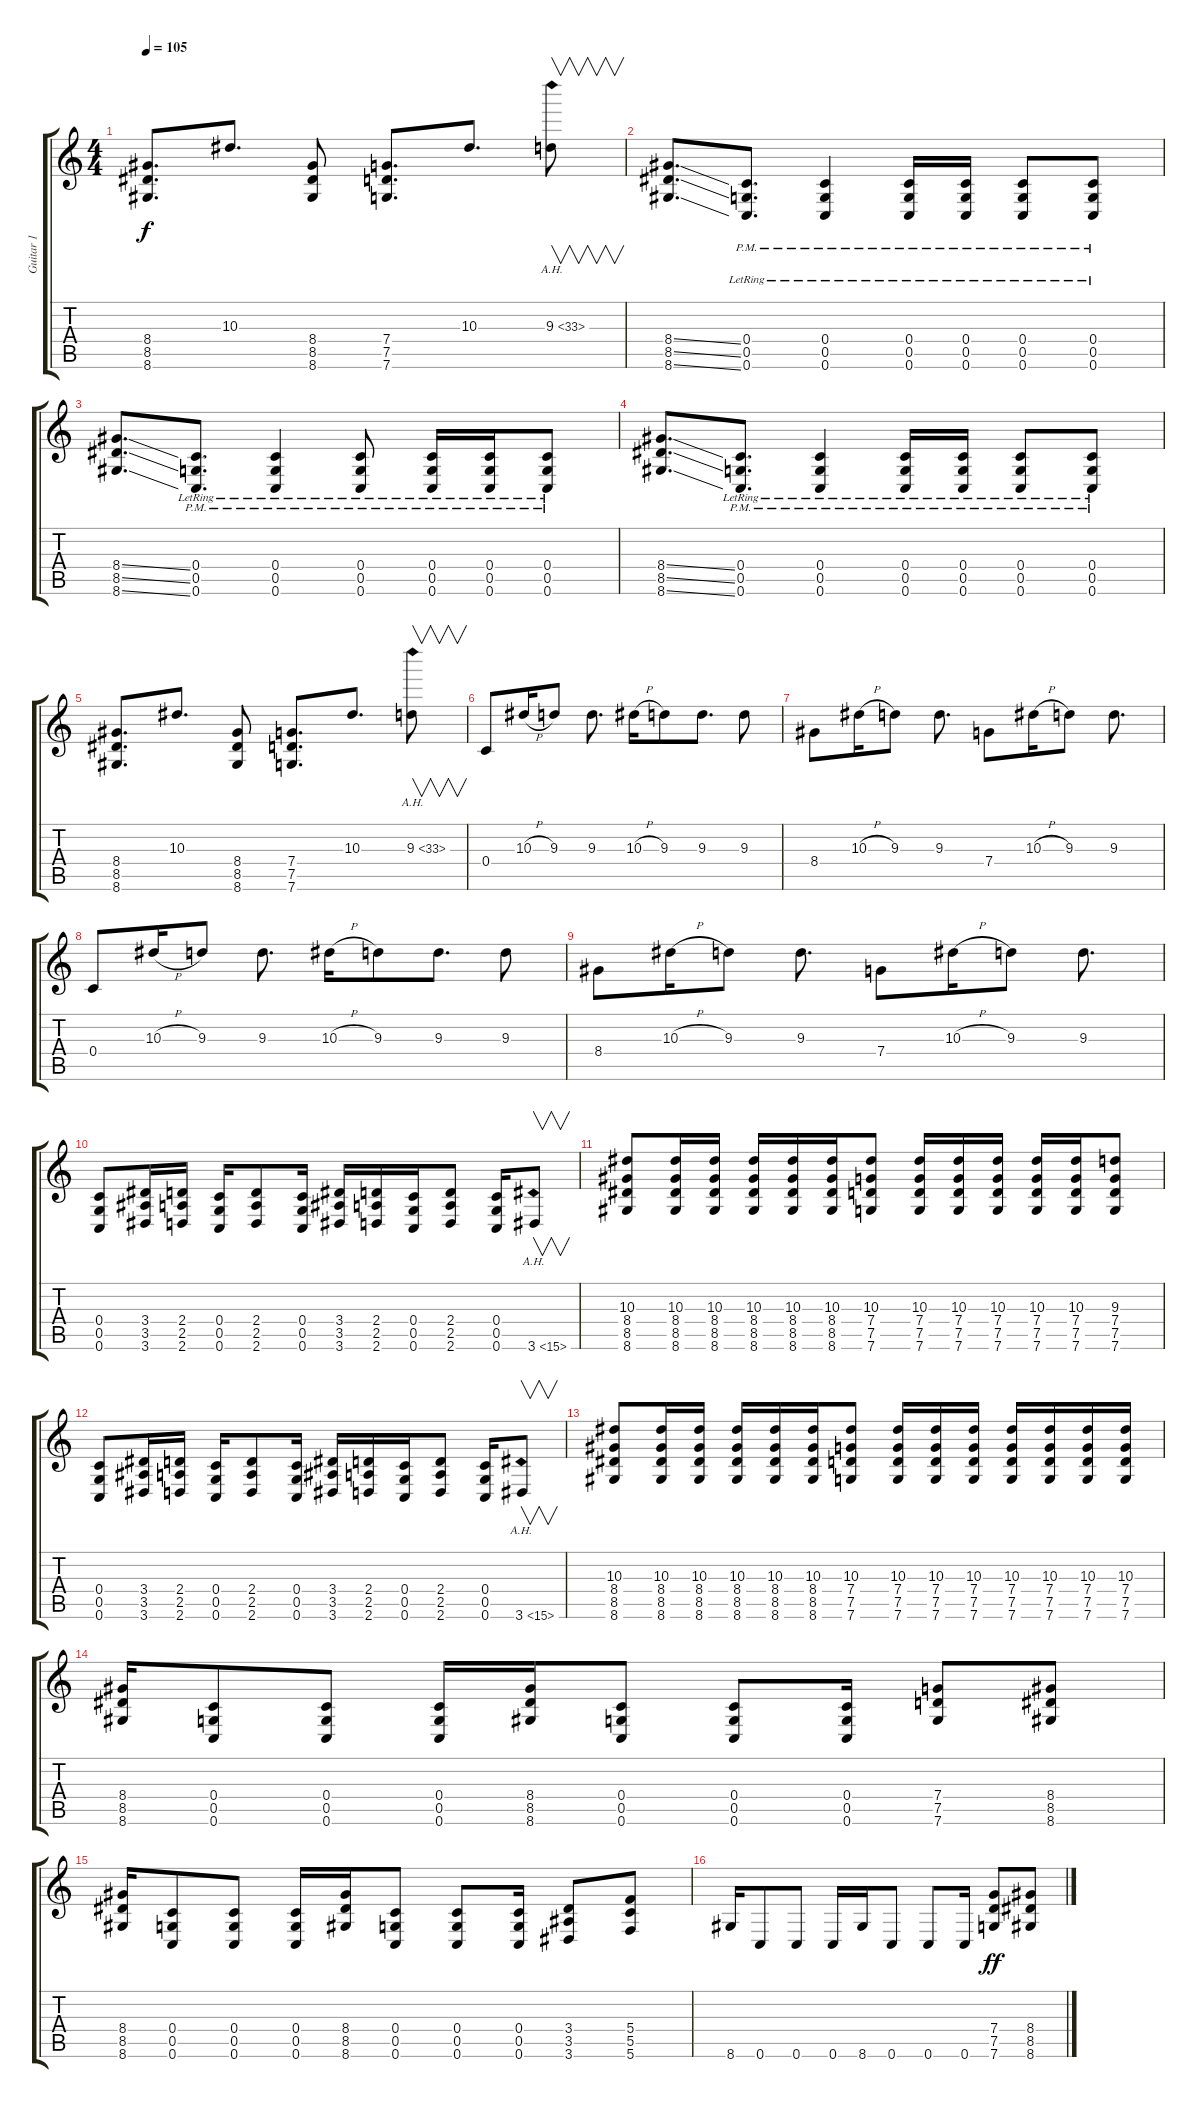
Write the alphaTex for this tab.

\track ("Guitar 1" "Guitar 1") {instrument distortionguitar}
\staff {score tabs}
\tuning (D4 A3 F3 C3 G2 C2) {hide}
\ts (4 4)
\tempo 105
\clef g2
\ks c
(8.4 8.5 8.6).8{d dy f} 10.3.8{d} (8.4 8.5 8.6).8 (7.4 7.5 7.6).8{d} 10.3.8{d} 9.3{ah 24}.8{v} |
(8.4{ss} 8.5{ss} 8.6{ss}).8{d} (0.4{pm lr} 0.5{pm lr} 0.6{pm lr}).8{d} (0.4{pm lr} 0.5{pm lr} 0.6{pm lr}).4 (0.4{pm lr} 0.5{pm lr} 0.6{pm lr}).16 (0.4{pm lr} 0.5{pm lr} 0.6{pm lr}).16 (0.4{pm lr} 0.5{pm lr} 0.6{pm lr}).8 (0.4{pm lr} 0.5{pm lr} 0.6{pm lr}).8 |
(8.4{ss} 8.5{ss} 8.6{ss}).8{d} (0.4{pm lr} 0.5{pm lr} 0.6{pm lr}).8{d} (0.4{pm lr} 0.5{pm lr} 0.6{pm lr}).4 (0.4{pm lr} 0.5{pm lr} 0.6{pm lr}).8 (0.4{pm lr} 0.5{pm lr} 0.6{pm lr}).16 (0.4{pm lr} 0.5{pm lr} 0.6{pm lr}).16 (0.4{pm lr} 0.5{pm lr} 0.6{pm lr}).8 |
(8.4{ss} 8.5{ss} 8.6{ss}).8{d} (0.4{pm lr} 0.5{pm lr} 0.6{pm lr}).8{d} (0.4{pm lr} 0.5{pm lr} 0.6{pm lr}).4 (0.4{pm lr} 0.5{pm lr} 0.6{pm lr}).16 (0.4{pm lr} 0.5{pm lr} 0.6{pm lr}).16 (0.4{pm lr} 0.5{pm lr} 0.6{pm lr}).8 (0.4{pm lr} 0.5{pm lr} 0.6{pm lr}).8 |
(8.4 8.5 8.6).8{d} 10.3.8{d} (8.4 8.5 8.6).8 (7.4 7.5 7.6).8{d} 10.3.8{d} 9.3{ah 24}.8{v} |
0.4.8 10.3{h}.16 9.3.8 9.3.8{d} 10.3{h}.16 9.3.8 9.3.8{d} 9.3.8 |
8.4.8 10.3{h}.16 9.3.8 9.3.8{d} 7.4.8 10.3{h}.16 9.3.8 9.3.8{d} |
0.4.8 10.3{h}.16 9.3.8 9.3.8{d} 10.3{h}.16 9.3.8 9.3.8{d} 9.3.8 |
8.4.8 10.3{h}.16 9.3.8 9.3.8{d} 7.4.8 10.3{h}.16 9.3.8 9.3.8{d} |
(0.4 0.5 0.6).8 (3.4 3.5 3.6).16 (2.4 2.5 2.6).16 (0.4 0.5 0.6).16 (2.4 2.5 2.6).8 (0.4 0.5 0.6).16 (3.4 3.5 3.6).16 (2.4 2.5 2.6).16 (0.4 0.5 0.6).16 (2.4 2.5 2.6).8 (0.4 0.5 0.6).16 3.6{ah 12}.8{v} |
(10.3 8.4 8.5 8.6).8 (10.3 8.4 8.5 8.6).16 (10.3 8.4 8.5 8.6).16 (10.3 8.4 8.5 8.6).16 (10.3 8.4 8.5 8.6).16 (10.3 8.4 8.5 8.6).16 (10.3 7.4 7.5 7.6).8 (10.3 7.4 7.5 7.6).16 (10.3 7.4 7.5 7.6).16 (10.3 7.4 7.5 7.6).16 (10.3 7.4 7.5 7.6).16 (10.3 7.4 7.5 7.6).16 (9.3 7.4 7.5 7.6).8 |
(0.4 0.5 0.6).8 (3.4 3.5 3.6).16 (2.4 2.5 2.6).16 (0.4 0.5 0.6).16 (2.4 2.5 2.6).8 (0.4 0.5 0.6).16 (3.4 3.5 3.6).16 (2.4 2.5 2.6).16 (0.4 0.5 0.6).16 (2.4 2.5 2.6).8 (0.4 0.5 0.6).16 3.6{ah 12}.8{v} |
(10.3 8.4 8.5 8.6).8 (10.3 8.4 8.5 8.6).16 (10.3 8.4 8.5 8.6).16 (10.3 8.4 8.5 8.6).16 (10.3 8.4 8.5 8.6).16 (10.3 8.4 8.5 8.6).16 (10.3 7.4 7.5 7.6).8 (10.3 7.4 7.5 7.6).16 (10.3 7.4 7.5 7.6).16 (10.3 7.4 7.5 7.6).16 (10.3 7.4 7.5 7.6).16 (10.3 7.4 7.5 7.6).16 (10.3 7.4 7.5 7.6).16 (10.3 7.4 7.5 7.6).16 |
(8.4 8.5 8.6).16 (0.4 0.5 0.6).8 (0.4 0.5 0.6).8 (0.4 0.5 0.6).16 (8.4 8.5 8.6).16 (0.4 0.5 0.6).8 (0.4 0.5 0.6).8 (0.4 0.5 0.6).16 (7.4 7.5 7.6).8 (8.4 8.5 8.6).8 |
(8.4 8.5 8.6).16 (0.4 0.5 0.6).8 (0.4 0.5 0.6).8 (0.4 0.5 0.6).16 (8.4 8.5 8.6).16 (0.4 0.5 0.6).8 (0.4 0.5 0.6).8 (0.4 0.5 0.6).16 (3.4 3.5 3.6).8 (5.4 5.5 5.6).8 |
8.6.16 0.6.8 0.6.8 0.6.16 8.6.16 0.6.8 0.6.8 0.6.16 (7.4 7.5 7.6).8{dy ff} (8.4 8.5 8.6).8
